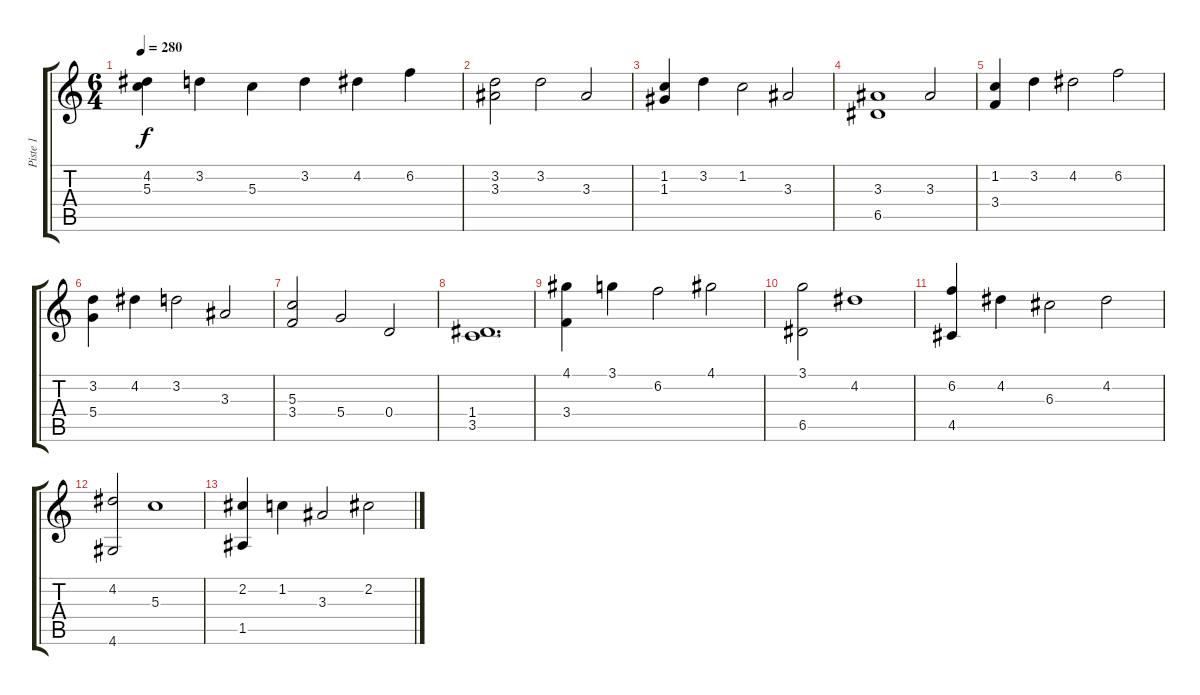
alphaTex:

\track ("Piste 1" "Piste 1") {instrument electricguitarjazz}
\staff {score tabs}
\tuning (E4 B3 G3 D3 A2 E2) {hide}
\ts (6 4)
\tempo 280
\clef g2
\ks c
(4.2 5.3).4{dy f} 3.2.4 5.3.4 3.2.4 4.2.4 6.2.4 |
(3.2 3.3).2 3.2.2 3.3.2 |
(1.2 1.3).4 3.2.4 1.2.2 3.3.2 |
(3.3 6.5).1 3.3.2 |
(1.2 3.4).4 3.2.4 4.2.2 6.2.2 |
(3.2 5.4).4 4.2.4 3.2.2 3.3.2 |
(5.3 3.4).2 5.4.2 0.4.2 |
(1.4 3.5).1{d} |
(4.1 3.4).4 3.1.4 6.2.2 4.1.2 |
(3.1 6.5).2 4.2.1 |
(6.2 4.5).4 4.2.4 6.3.2 4.2.2 |
(4.2 4.6).2 5.3.1 |
(2.2 1.5).4 1.2.4 3.3.2 2.2.2
